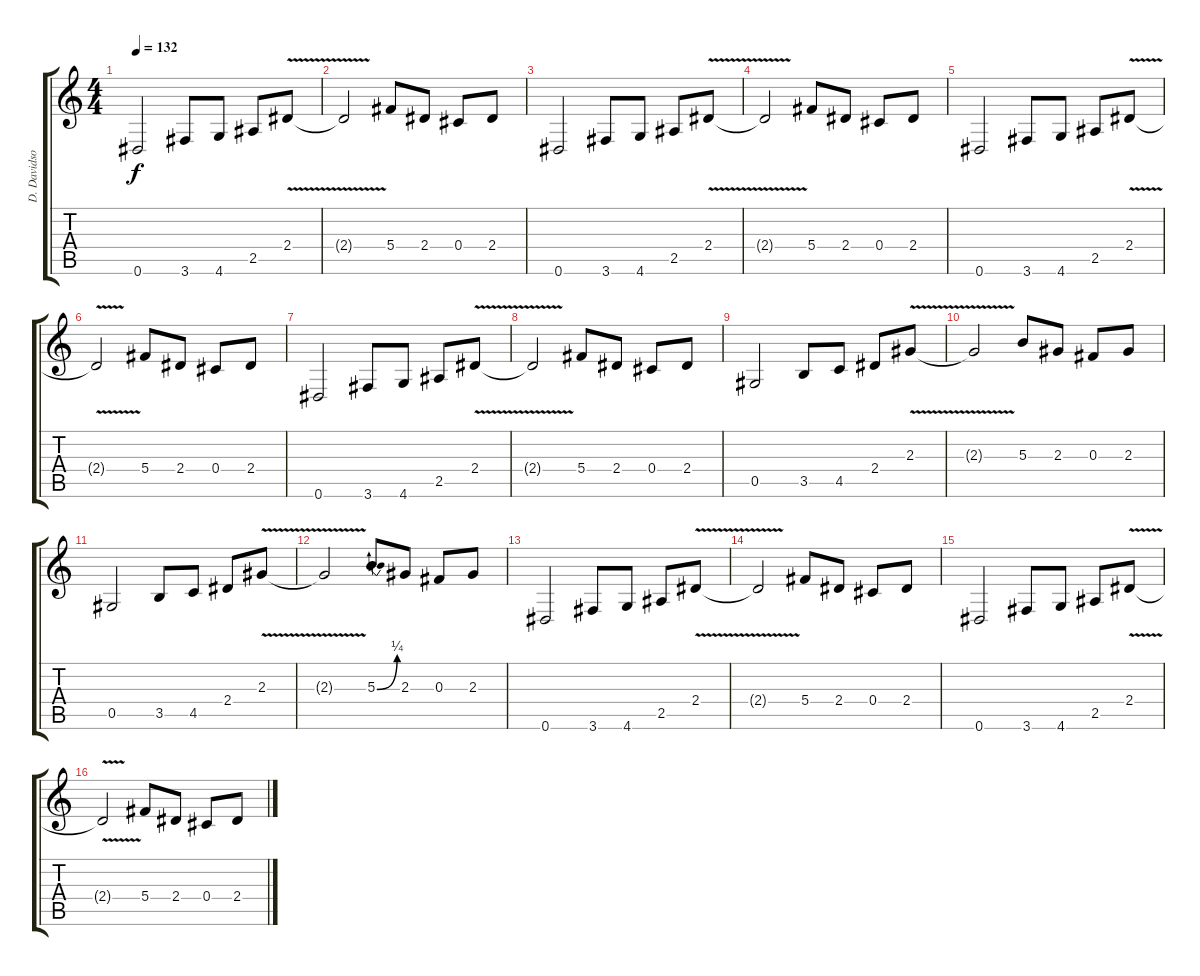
\track ("D. Davidson" "D. Davidso") {instrument overdrivenguitar}
\staff {score tabs}
\tuning (Eb4 Bb3 Gb3 Db3 Ab2 Eb2) {hide}
\ts (4 4)
\tempo 132
\clef g2
\ks c
0.6.2{dy f} 3.6.8 4.6.8 2.5.8 2.4{v}.8 |
2.4{t}.2 5.4.8 2.4.8 0.4.8 2.4.8 |
0.6.2 3.6.8 4.6.8 2.5.8 2.4{v}.8 |
2.4{t}.2 5.4.8 2.4.8 0.4.8 2.4.8 |
0.6.2 3.6.8 4.6.8 2.5.8 2.4{v}.8 |
2.4{t}.2 5.4.8 2.4.8 0.4.8 2.4.8 |
0.6.2 3.6.8 4.6.8 2.5.8 2.4{v}.8 |
2.4{t}.2 5.4.8 2.4.8 0.4.8 2.4.8 |
0.5.2 3.5.8 4.5.8 2.4.8 2.3{v}.8 |
2.3{t}.2 5.3.8 2.3.8 0.3.8 2.3.8 |
0.5.2 3.5.8 4.5.8 2.4.8 2.3{v}.8 |
2.3{t}.2 5.3{be (bend 0 0 60 1)}.8 2.3.8 0.3.8 2.3.8 |
0.6.2 3.6.8 4.6.8 2.5.8 2.4{v}.8 |
2.4{t}.2 5.4.8 2.4.8 0.4.8 2.4.8 |
0.6.2 3.6.8 4.6.8 2.5.8 2.4{v}.8 |
2.4{t}.2 5.4.8 2.4.8 0.4.8 2.4.8
